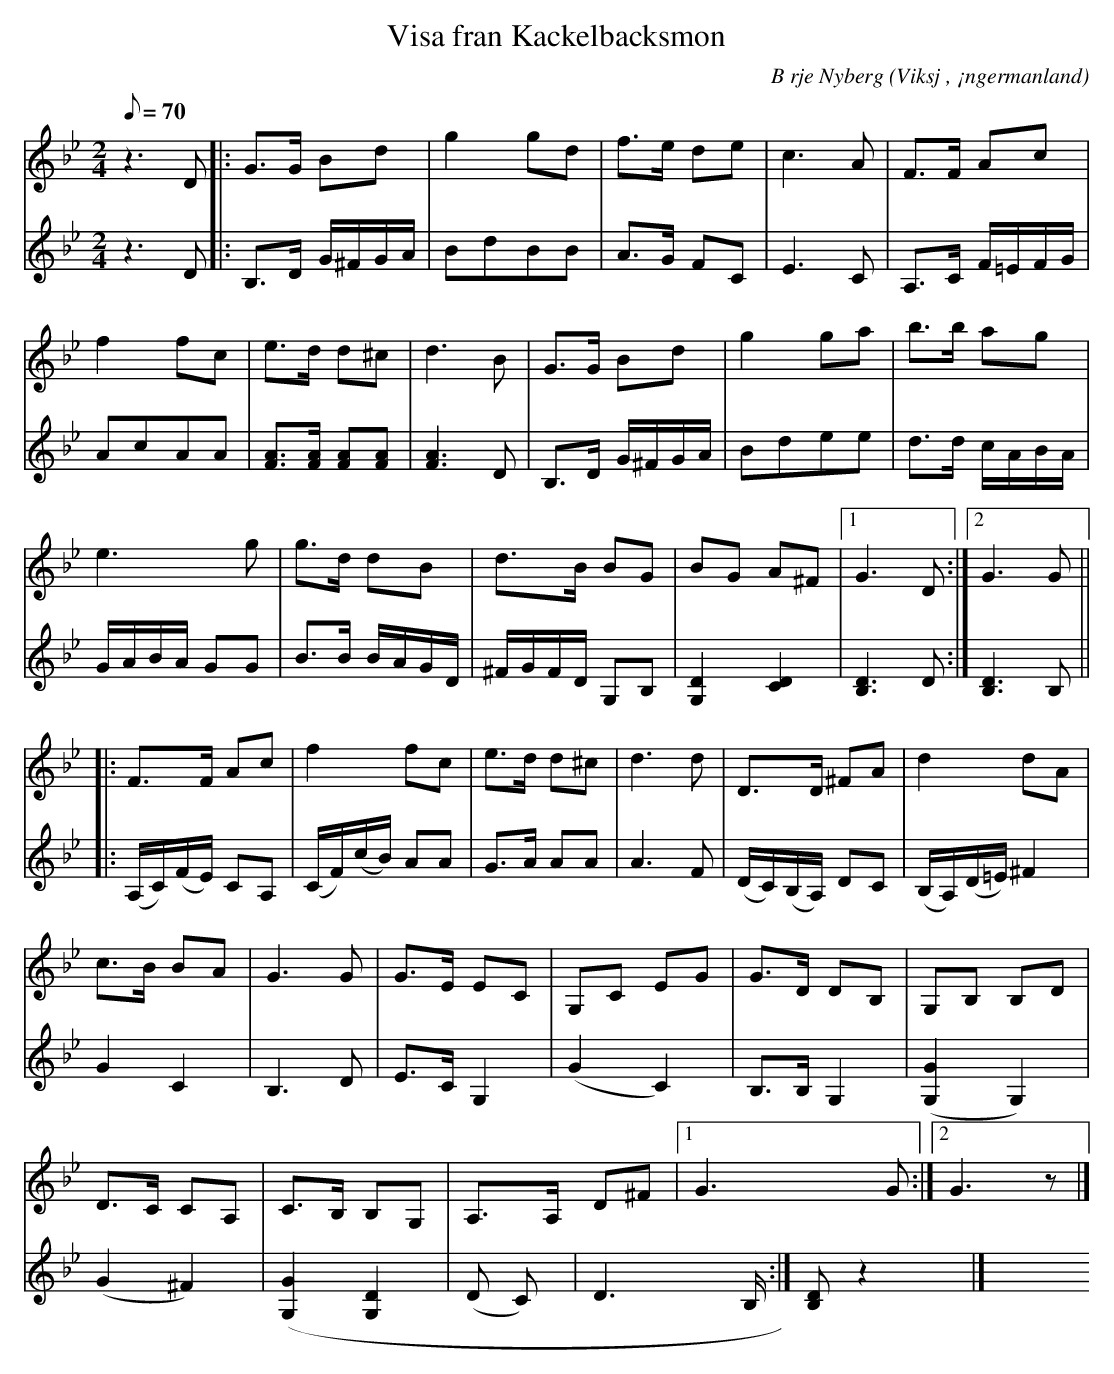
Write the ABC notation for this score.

X:1
T:Visa fran Kackelbacksmon
C:B rje Nyberg
O:Viksj , ¡ngermanland
M:2/4
L:1/8
Q:70
K:Gm
V:1
z2> D2|: G>G Bd | g2 gd | f>e de | c2>A2 | F>F Ac |
f2 fc | e>d d^c | d2>B2 | G>G Bd |g2 ga | b>b ag |
e2> g2 | g>d dB |d>B BG |BG A^F |1 G2> D2 :|2 G2> G2 ||
|: F>F Ac | f2 fc | e>d d^c | d2>d2 | D>D ^FA | d2 dA |
c>B BA |G2> G2 | G>E EC | G,C EG | G>D DB, | G,B, B,D |
D>C CA, | C>B, B,G, | A,>A, D^F |1 G2> G2 :|2 G2> z2 |]
V:2
z2> D2 |: B,>D G/2^F/2G/2A/2 | BdBB | A>G FC | E2>C2 | A,>C F/2=E/2F/2G/2 |
AcAA | [AF]>[AF] [AF][AF] | [A2F2]> D2 | B,>D G/2^F/2G/2A/2 | Bdee | d>d c/2A/2B/2A/2 |
G/2A/2B/2A/2 GG | B>B B/2A/2G/2D/2 | ^F/2G/2F/2D/2 G,B, | [G,2D2] [C2D2] | [D2B,2]> D2 :| [D2B,2]> B,2 ||
|: (A,/2C/2)(F/2E/2) CA, | (C/2F/2)(c/2B/2) AA | G>A AA | A2> F2 | (D/2C/2)(B,/2A,/2) DC | (B,/2A,/2)(D/2=E/2) ^F2 |
G2 C2 | B,2> D2 | E>C G,2, |(G2 C2) | B,>B, G,2 | ([G,2G2] G,2) |
(G2 ^F2) | ([G2G,2] [D2G,2] | (D C) | D2> B, :| [DB,] z2 |]
